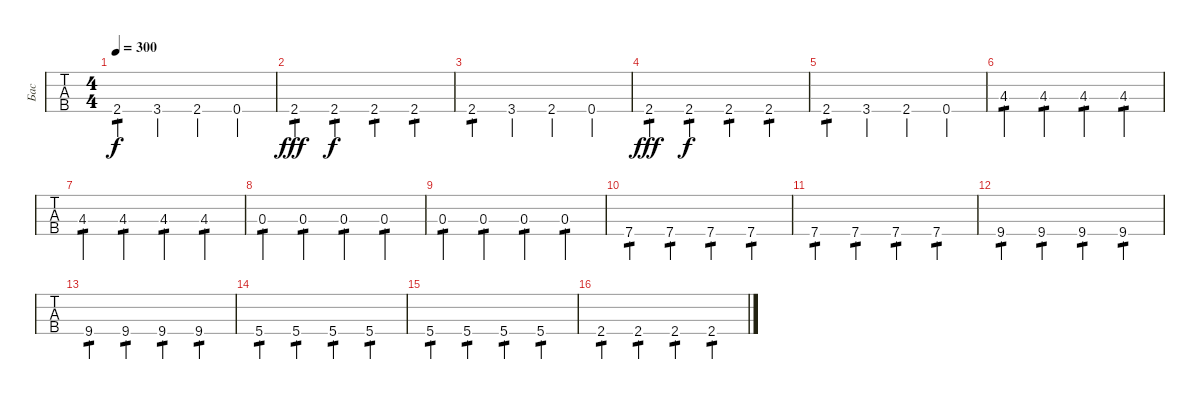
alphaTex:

\track ("Бас" "Бас") {instrument electricbassfinger}
\staff {tabs}
\tuning (G2 D2 A1 E1) {hide}
\ts (4 4)
\tempo 300
\clef f4
\ks c
2.4.4{tp 1 dy f} 3.4.4 2.4.4 0.4.4 |
2.4{hac}.4{tp 1 dy fff} 2.4.4{tp 1 dy f} 2.4.4{tp 1} 2.4.4{tp 1} |
2.4.4{tp 1} 3.4.4 2.4.4 0.4.4 |
2.4{hac}.4{tp 1 dy fff} 2.4.4{tp 1 dy f} 2.4.4{tp 1} 2.4.4{tp 1} |
2.4.4{tp 1} 3.4.4 2.4.4 0.4.4 |
4.3.4{tp 1} 4.3.4{tp 1} 4.3.4{tp 1} 4.3.4{tp 1} |
4.3.4{tp 1} 4.3.4{tp 1} 4.3.4{tp 1} 4.3.4{tp 1} |
0.3.4{tp 1} 0.3.4{tp 1} 0.3.4{tp 1} 0.3.4{tp 1} |
0.3.4{tp 1} 0.3.4{tp 1} 0.3.4{tp 1} 0.3.4{tp 1} |
7.4.4{tp 1} 7.4.4{tp 1} 7.4.4{tp 1} 7.4.4{tp 1} |
7.4.4{tp 1} 7.4.4{tp 1} 7.4.4{tp 1} 7.4.4{tp 1} |
9.4.4{tp 1} 9.4.4{tp 1} 9.4.4{tp 1} 9.4.4{tp 1} |
9.4.4{tp 1} 9.4.4{tp 1} 9.4.4{tp 1} 9.4.4{tp 1} |
5.4.4{tp 1} 5.4.4{tp 1} 5.4.4{tp 1} 5.4.4{tp 1} |
5.4.4{tp 1} 5.4.4{tp 1} 5.4.4{tp 1} 5.4.4{tp 1} |
2.4.4{tp 1} 2.4.4{tp 1} 2.4.4{tp 1} 2.4.4{tp 1}
